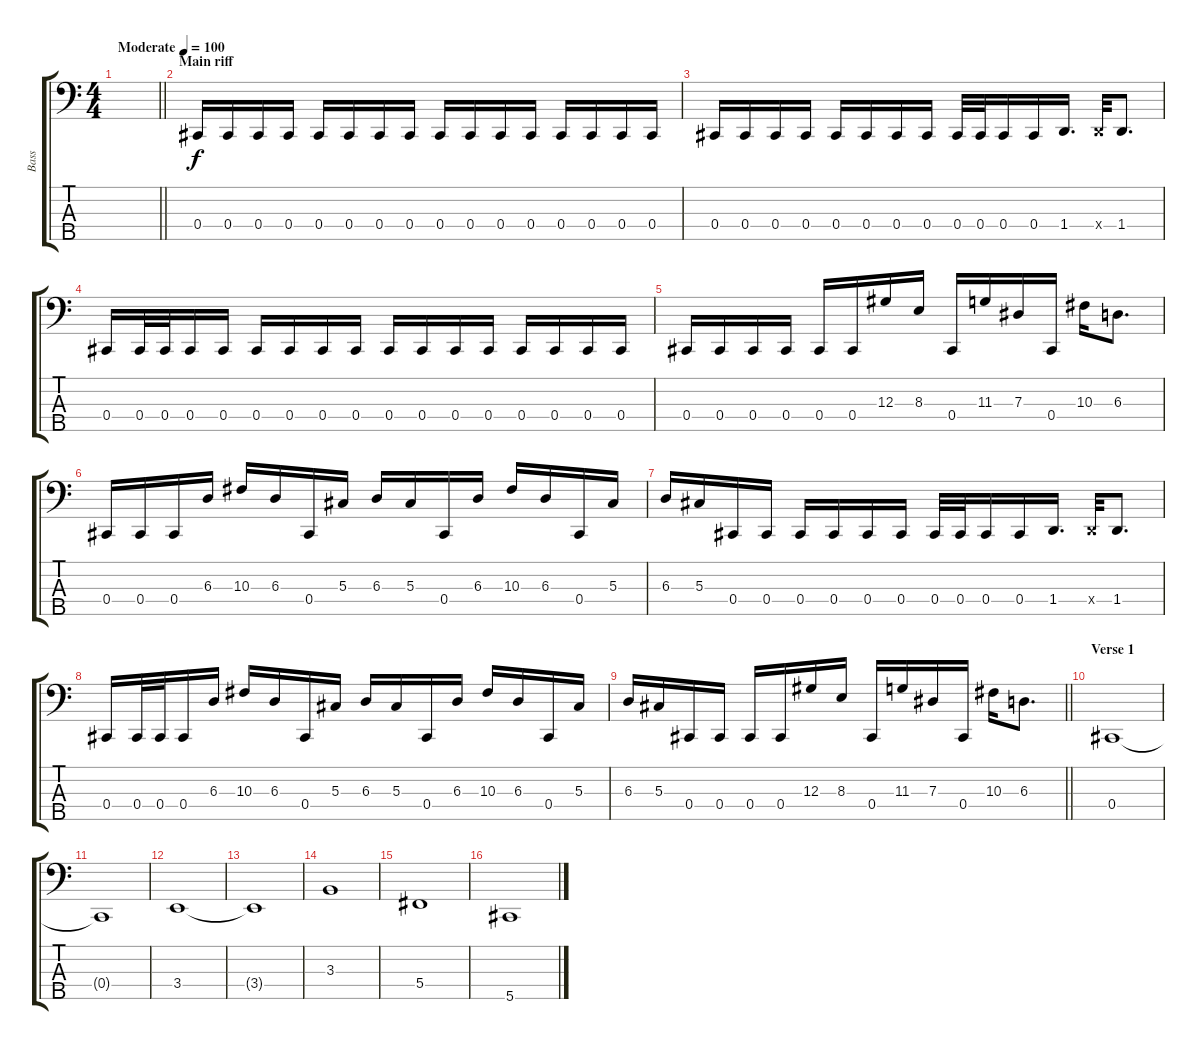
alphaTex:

\track ("Bass" "Bass") {instrument electricbassfinger}
\staff {score tabs}
\tuning (Gb2 Db2 Ab1 Db1 Ab0) {hide}
\ts (4 4)
\tempo (100 "Moderate")
\clef f4
\barLineRight lightlight
\ks c
|
\section ("" "Main riff")
0.4.16 0.4.16 0.4.16 0.4.16 0.4.16 0.4.16 0.4.16 0.4.16 0.4.16 0.4.16 0.4.16 0.4.16 0.4.16 0.4.16 0.4.16 0.4.16 |
0.4.16 0.4.16 0.4.16 0.4.16 0.4.16 0.4.16 0.4.16 0.4.16 0.4.32 0.4.32 0.4.16 0.4.16 1.4.16{d} 1.4{x}.32 1.4.8{d} |
0.4.16 0.4.32 0.4.32 0.4.16 0.4.16 0.4.16 0.4.16 0.4.16 0.4.16 0.4.16 0.4.16 0.4.16 0.4.16 0.4.16 0.4.16 0.4.16 0.4.16 |
0.4.16 0.4.16 0.4.16 0.4.16 0.4.16 0.4.16 12.3.16 8.3.16 0.4.16 11.3.16 7.3.16 0.4.16 10.3.16 6.3.8{d} |
0.4.16 0.4.16 0.4.16 6.3.16 10.3.16 6.3.16 0.4.16 5.3.16 6.3.16 5.3.16 0.4.16 6.3.16 10.3.16 6.3.16 0.4.16 5.3.16 |
6.3.16 5.3.16 0.4.16 0.4.16 0.4.16 0.4.16 0.4.16 0.4.16 0.4.32 0.4.32 0.4.16 0.4.16 1.4.16{d} 1.4{x}.32 1.4.8{d} |
0.4.16 0.4.32 0.4.32 0.4.16 6.3.16 10.3.16 6.3.16 0.4.16 5.3.16 6.3.16 5.3.16 0.4.16 6.3.16 10.3.16 6.3.16 0.4.16 5.3.16 |
\barLineRight lightlight
6.3.16 5.3.16 0.4.16 0.4.16 0.4.16 0.4.16 12.3.16 8.3.16 0.4.16 11.3.16 7.3.16 0.4.16 10.3.16 6.3.8{d} |
\section ("" "Verse 1")
0.4.1 |
0.4{t}.1 |
3.4.1 |
3.4{t}.1 |
3.3.1 |
5.4.1 |
5.5.1
